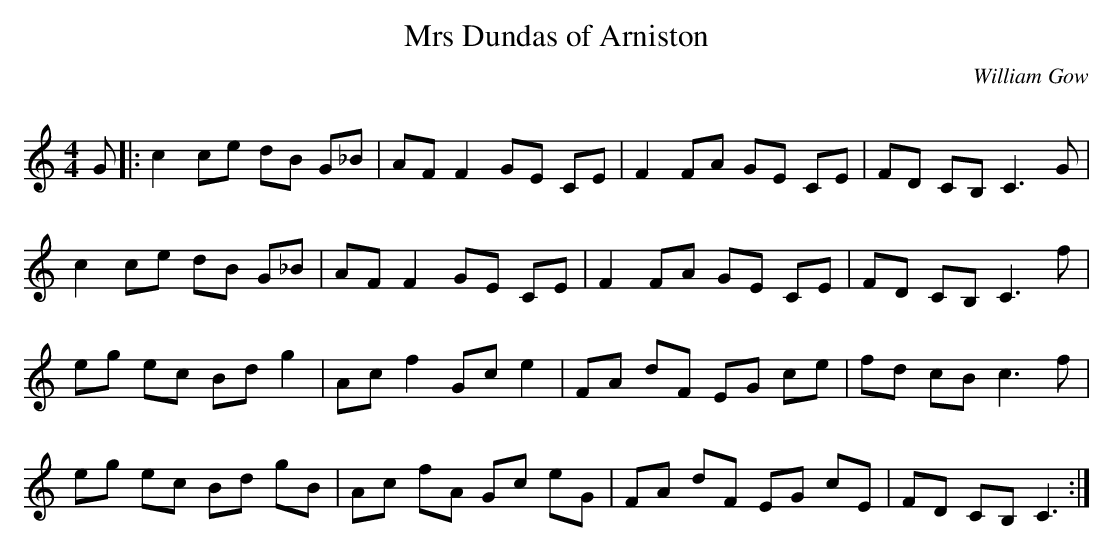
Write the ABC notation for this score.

X:1
T: Mrs Dundas of Arniston
C:William Gow
Q: 232
K:C
M:4/4
L:1/8
G|:c2 ce dB G_B|AF F2 GE CE|F2 FA GE CE|FD CB, C3G|
c2 ce dB G_B|AF F2 GE CE|F2 FA GE CE|FD CB, C3f|
eg ec Bd g2|Ac f2 Gc e2|FA dF EG ce|fd cB c3f|
eg ec Bd gB|Ac fA Gc eG|FA dF EG cE|FD CB, C3:|
